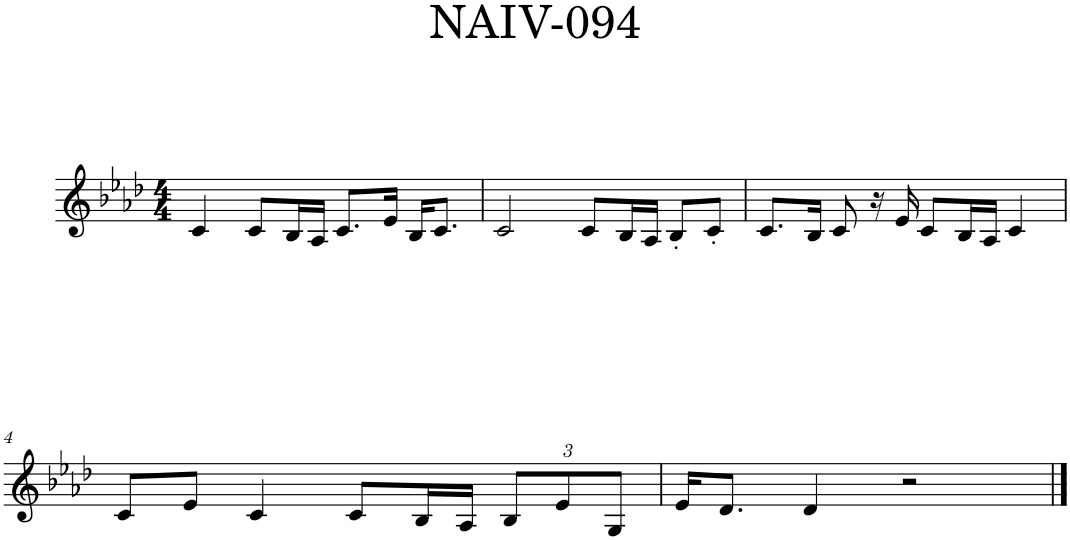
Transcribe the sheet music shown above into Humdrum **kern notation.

**kern
*part1
*staff1
*I"Piano
*I'Pno.
*clefG2
*k[b-e-a-d-]
*M4/4
=1
4c/
8c/L
16B-/L
16A-/JJ
8.c/L
16e-/Jk
16B-/KL
8.c/J
=2
2c/
8c/L
16B-/L
16A-/JJ
8B-'/L
8c'/J
=3
8.c/L
16B-/Jk
8c/
16r
16e-/
8c/L
16B-/L
16A-/JJ
4c/
!!LO:LB:g=z
=4
8c/L
8e-/J
4c/
8c/L
16B-/L
16A-/JJ
*Xbrackettup
12B-/L
12e-/
12G/J
=5
16e-/KL
8.d-/J
4d-/
2r
==
*-
